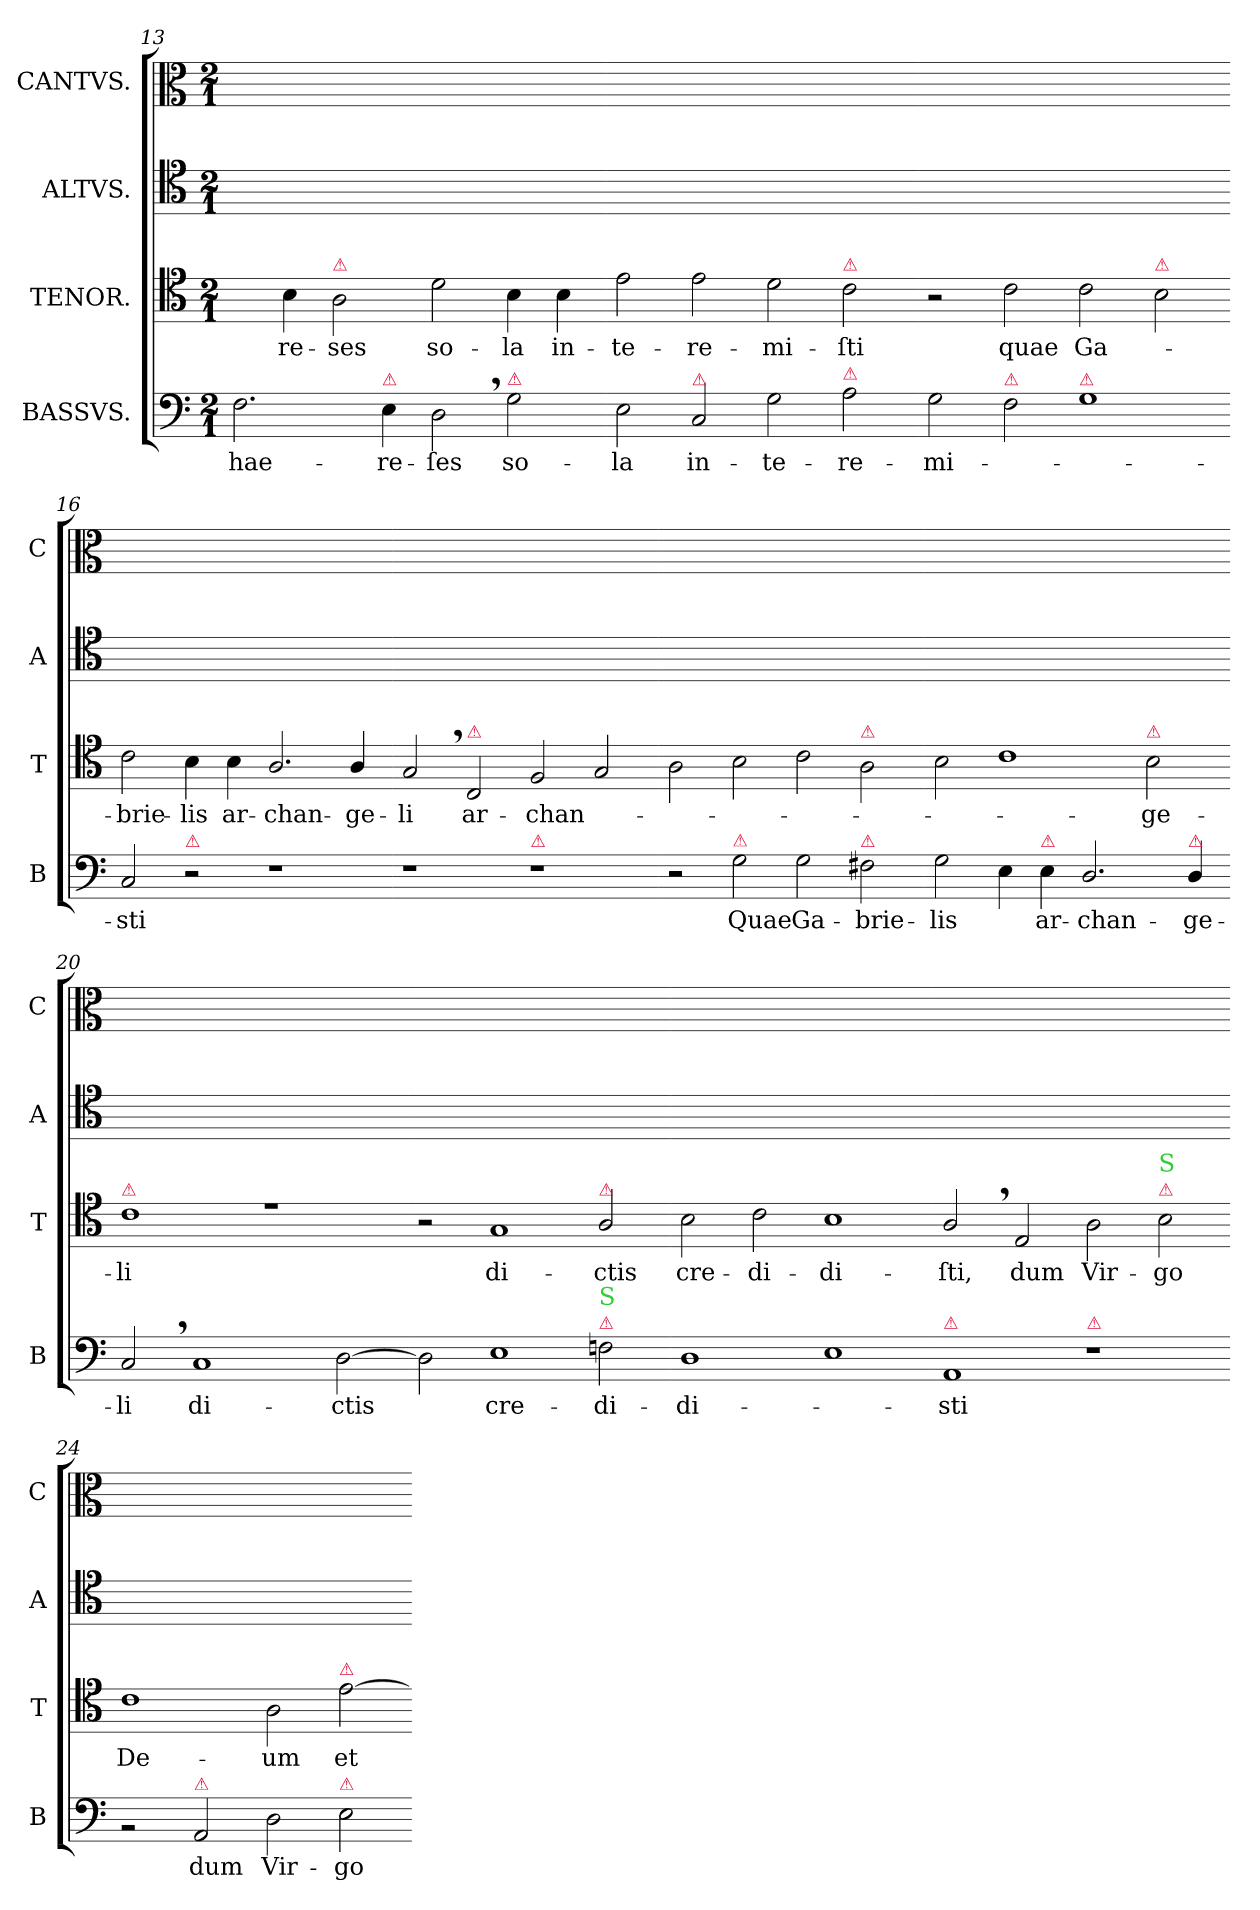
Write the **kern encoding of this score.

**kern	**text	**kern	**text	**kern	**kern
*part4	*part4	*part3	*part3	*part2	*part1
*staff4	*staff4	*staff3	*staff3	*staff2	*staff1
*I"BASSVS.	*	*I"TENOR.	*	*I"ALTVS.	*I"CANTVS.
*I'B	*	*I'T	*	*I'A	*I'C
*clefF4	*	*clefC4	*	*clefC4	*clefC3
*k[]	*	*k[]	*	*k[]	*k[]
*M2/1	*	*M2/1	*	*M2/1	*M2/1
=13	=13	=13	=13	=13	=13
!	!LO:LY:i	!	!	!	!
2.F\	hae-	4ryy	.	0ryy	0ryy
.	.	4B\	-re-	.	.
!	!	!LO:TX:a:color=crimson:t=⚠	!	!	!
.	.	2A\	-ses	.	.
!LO:TX:a:color=crimson:t=⚠	!	!	!	!	!
!	!LO:LY:i	!	!	!	!
4E\	-re-	.	.	.	.
!	!LO:LY:i	!	!	!	!
2D,\	-ſes	2d\	so-	.	.
!LO:TX:a:color=crimson:t=⚠	!	!	!	!	!
2G\	so-	4B\	-la	.	.
.	.	4B\	in-	.	.
=14-	=14-	=14-	=14-	=14-	=14-
2E\	-la	2e\	-te-	0ryy	0ryy
!LO:TX:a:color=crimson:t=⚠	!	!	!	!	!
2C/	in-	2e\	-re-	.	.
2G\	-te-	2d\	-mi-	.	.
!	!	!LO:TX:a:color=crimson:t=⚠	!	!	!
!LO:TX:a:color=crimson:t=⚠	!	!	!	!	!
2A\	-re-	2c\	-ſti	.	.
=15-	=15-	=15-	=15-	=15-	=15-
2G\	-mi-	2r	.	0ryy	0ryy
!LO:TX:a:color=crimson:t=⚠	!	!	!	!	!
2F\	.	2c\	quae	.	.
!LO:TX:a:color=crimson:t=⚠	!	!	!	!	!
1G	.	2c\	Ga-	.	.
!	!	!LO:TX:a:color=crimson:t=⚠	!	!	!
.	.	2B\	.	.	.
=16-	=16-	=16-	=16-	=16-	=16-
2C/	-sti	2c\	-brie-	0ryy	0ryy
!LO:TX:a:color=crimson:t=⚠	!	!	!	!	!
2r	.	4B\	-lis	.	.
.	.	4B\	ar-	.	.
1r	.	2.A/	-chan-	.	.
.	.	4A/	-ge-	.	.
=17-	=17-	=17-	=17-	=17-	=17-
1r	.	2G,/	-li	0ryy	0ryy
!	!	!LO:TX:a:color=crimson:t=⚠	!	!	!
.	.	2C/	ar-	.	.
!LO:TX:a:color=crimson:t=⚠	!	!	!	!	!
1rF	.	2F/	-chan-	.	.
.	.	2G/	.	.	.
=18-	=18-	=18-	=18-	=18-	=18-
2r	.	2A\	.	0ryy	0ryy
!LO:TX:a:color=crimson:t=⚠	!	!	!	!	!
2G\	Quae	2B\	.	.	.
2G\	Ga-	2c\	.	.	.
!	!	!LO:TX:a:color=crimson:t=⚠	!	!	!
!LO:TX:a:color=crimson:t=⚠	!	!	!	!	!
2F#X\	-brie-	2A\	.	.	.
=19-	=19-	=19-	=19-	=19-	=19-
2G\	-lis	2B\	.	0ryy	0ryy
4E\	.	1c	.	.	.
!LO:TX:a:color=crimson:t=⚠	!	!	!	!	!
4E\	ar-	.	.	.	.
2.D/	-chan-	.	.	.	.
!	!	!LO:TX:a:color=crimson:t=⚠	!	!	!
.	.	2B\	-ge-	.	.
!LO:TX:a:color=crimson:t=⚠	!	!	!	!	!
4D/	-ge-	.	.	.	.
=20-	=20-	=20-	=20-	=20-	=20-
!	!	!LO:TX:a:color=crimson:t=⚠	!	!	!
2C,/	-li	1c	-li	0ryy	0ryy
1C	di-	.	.	.	.
.	.	1re	.	.	.
[2D\	-ctis	.	.	.	.
=21-	=21-	=21-	=21-	=21-	=21-
2D\]	.	2r	.	0ryy	0ryy
1E	cre-	1G	di-	.	.
!	!	!LO:TX:a:color=crimson:t=⚠	!	!	!
!LO:TX:a:color=crimson:t=⚠	!	!	!	!	!
!LO:TX:a:color=limegreen:t=S	!	!	!	!	!
2Fn\	-di-	2A/	-ctis	.	.
=22-	=22-	=22-	=22-	=22-	=22-
1D	-di-	2B\	cre-	0ryy	0ryy
.	.	2c\	-di-	.	.
1E	.	1B	-di-	.	.
=23-	=23-	=23-	=23-	=23-	=23-
!LO:TX:a:color=crimson:t=⚠	!	!	!	!	!
1AA	-sti	2A,/	-ſti,	0ryy	0ryy
.	.	2E/	dum	.	.
!LO:TX:a:color=crimson:t=⚠	!	!	!	!	!
1r	.	2A\	Vir-	.	.
!	!	!LO:TX:a:color=crimson:t=⚠	!	!	!
!	!	!LO:TX:a:color=limegreen:t=S	!	!	!
.	.	2B\	-go	.	.
=24-	=24-	=24-	=24-	=24-	=24-
2rBB	.	1c	De-	0ryy	0ryy
!LO:TX:a:color=crimson:t=⚠	!	!	!	!	!
2AA/	dum	.	.	.	.
2D\	Vir-	2A\	-um	.	.
!	!	!LO:TX:a:color=crimson:t=⚠	!	!	!
!LO:TX:a:color=crimson:t=⚠	!	!	!	!	!
2E\	-go	[2e\	et	.	.
=-	=-	=-	=-	=-	=-
*-	*-	*-	*-	*-	*-
